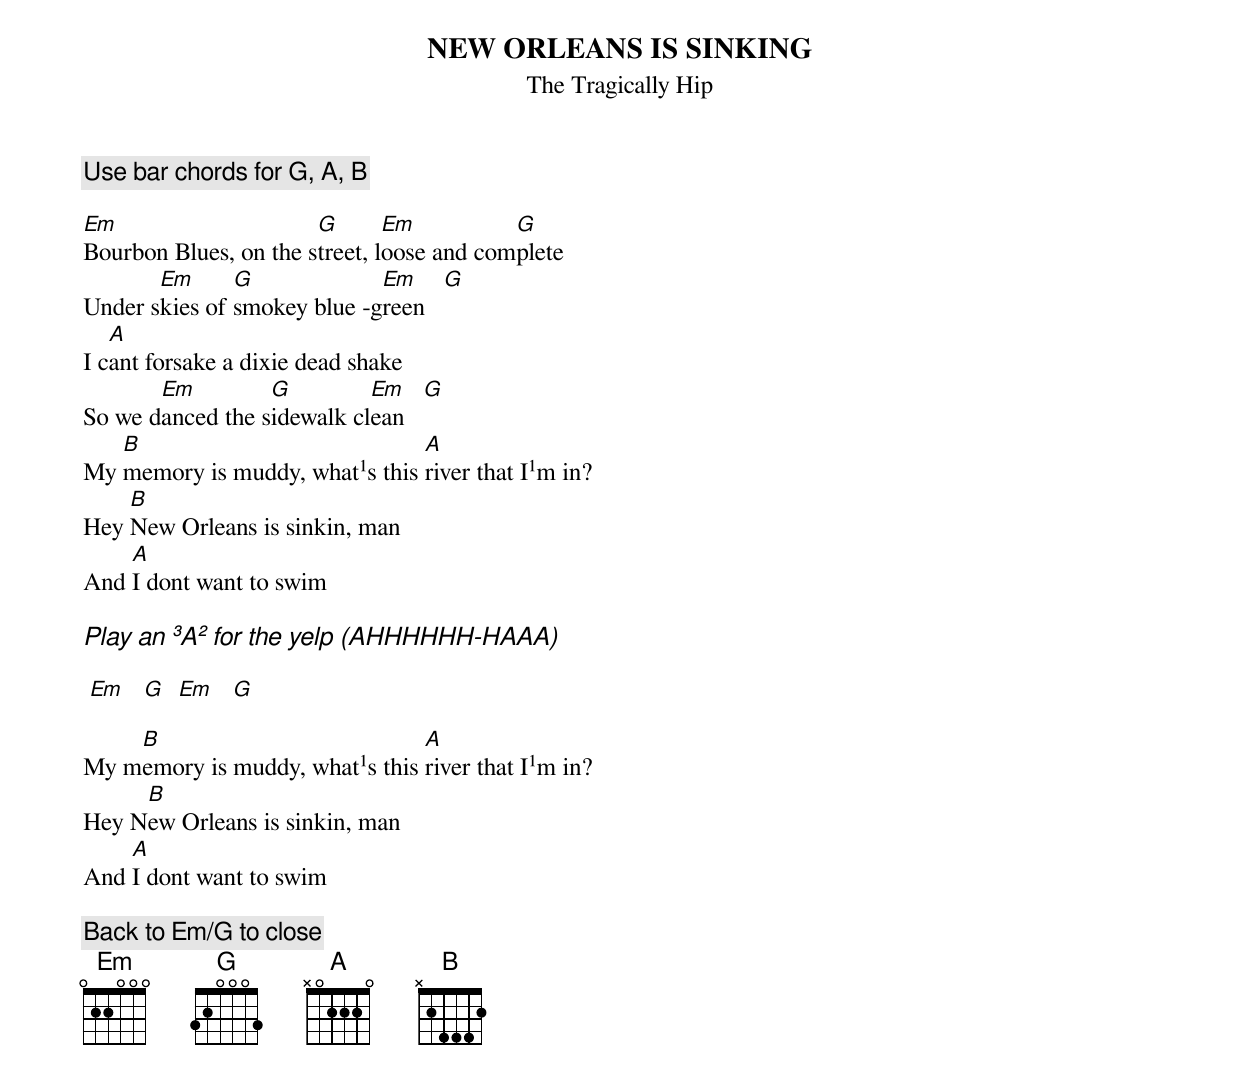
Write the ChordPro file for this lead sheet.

{t:NEW ORLEANS IS SINKING}
{st:The Tragically Hip}
{c:Use bar chords for G, A, B}

[Em]Bourbon Blues, on the s[G]treet, l[Em]oose and com[G]plete
Under s[Em]kies of [G]smokey blue -g[Em]reen   [G]
I c[A]ant forsake a dixie dead shake
So we d[Em]anced the s[G]idewalk cl[Em]ean   [G]
My [B]memory is muddy, what¹s this [A]river that I¹m in?
Hey [B]New Orleans is sinkin, man
And [A]I dont want to swim

{ci:Play an ³A² for the yelp (AHHHHHH-HAAA)}

 [Em]   [G]  [Em]   [G]

My m[B]emory is muddy, what¹s this [A]river that I¹m in?
Hey N[B]ew Orleans is sinkin, man
And [A]I dont want to swim

{c:Back to Em/G to close}
